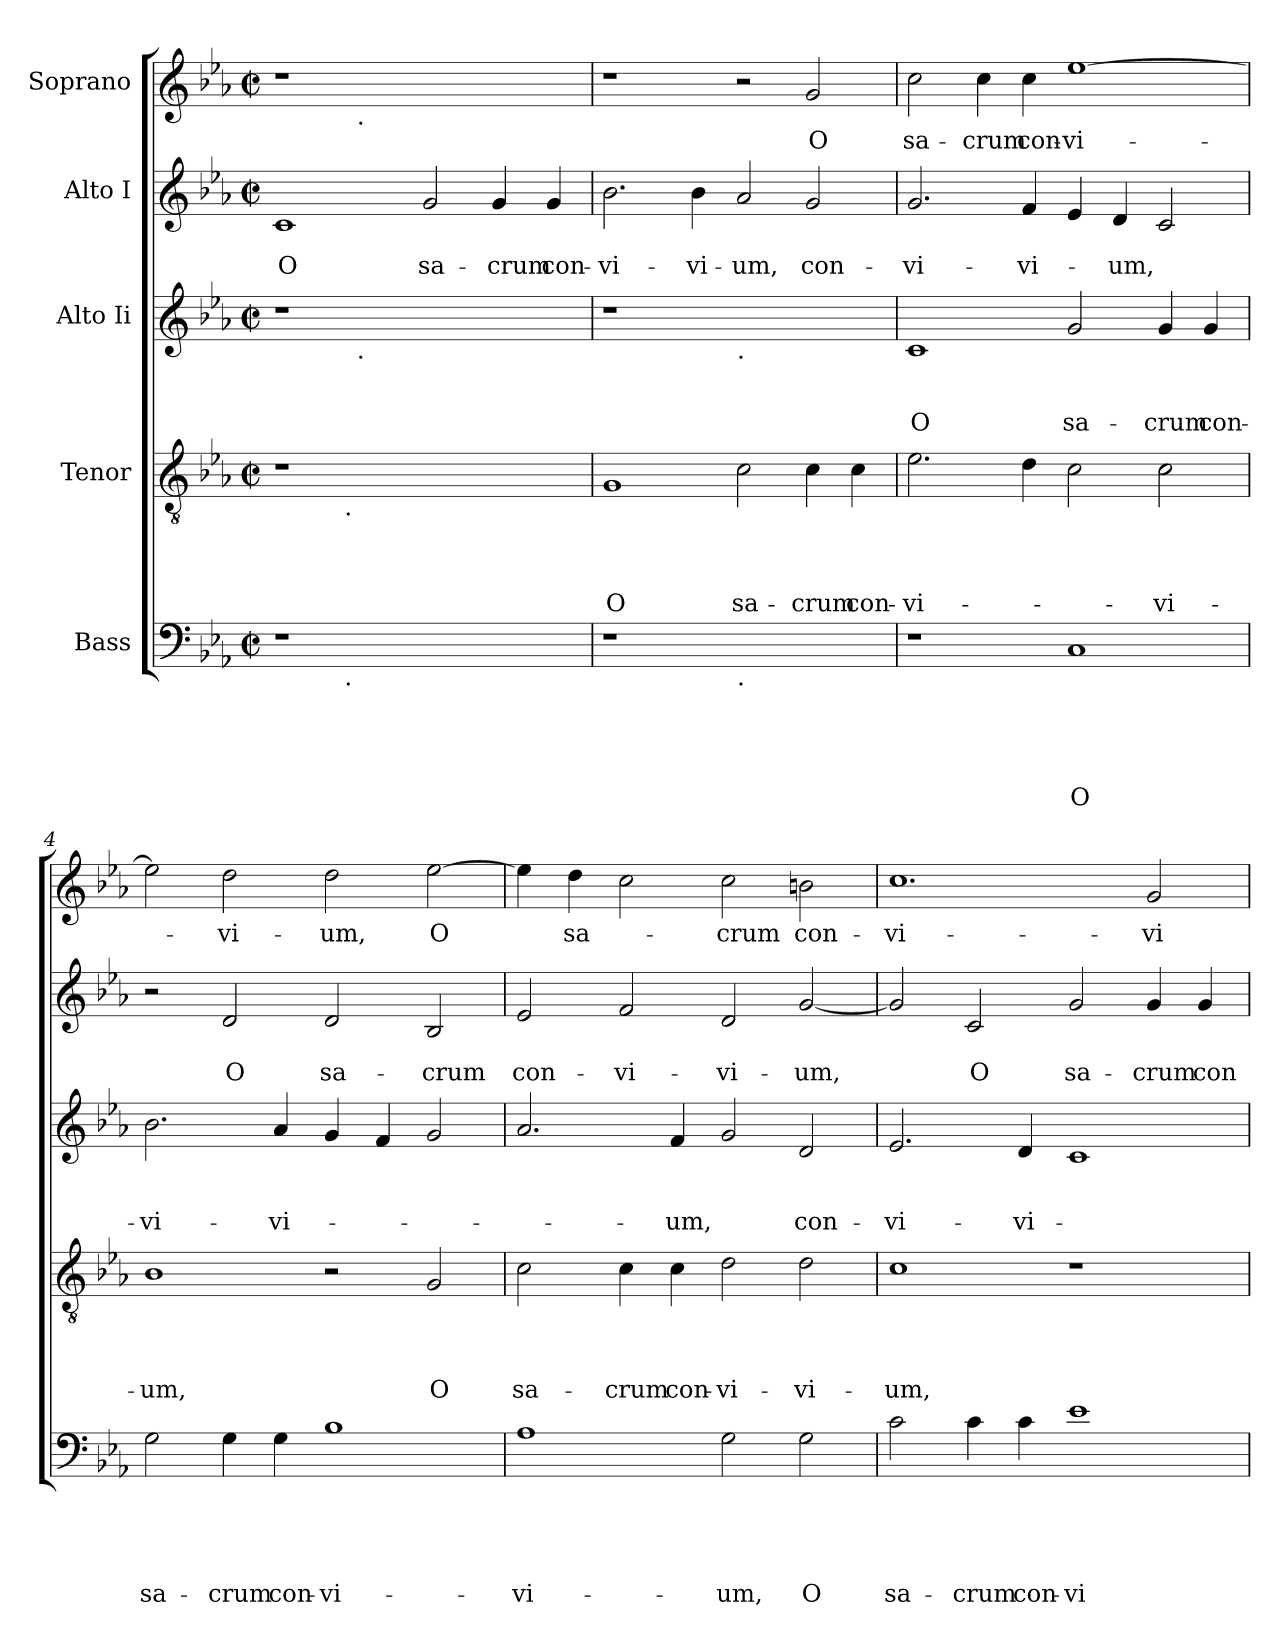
**kern	**text	**text	**text	**text	**text	**kern	**text	**text	**text	**text	**kern	**text	**text	**text	**kern	**text	**text	**kern	**text
*part5	*part5	*part5	*part5	*part5	*part5	*part4	*part4	*part4	*part4	*part4	*part3	*part3	*part3	*part3	*part2	*part2	*part2	*part1	*part1
*staff5	*staff5	*staff5	*staff5	*staff5	*staff5	*staff4	*staff4	*staff4	*staff4	*staff4	*staff3	*staff3	*staff3	*staff3	*staff2	*staff2	*staff2	*staff1	*staff1
*I"Bass	*	*	*	*	*	*I"Tenor	*	*	*	*	*I"Alto Ii	*	*	*	*I"Alto I	*	*	*I"Soprano	*
*clefF4	*	*	*	*	*	*clefGv2	*	*	*	*	*clefG2	*	*	*	*clefG2	*	*	*clefG2	*
*k[b-e-a-]	*	*	*	*	*	*k[b-e-a-]	*	*	*	*	*k[b-e-a-]	*	*	*	*k[b-e-a-]	*	*	*k[b-e-a-]	*
*E-:	*	*	*	*	*	*E-:	*	*	*	*	*E-:	*	*	*	*E-:	*	*	*E-:	*
*M2/2	*	*	*	*	*	*M2/2	*	*	*	*	*M2/2	*	*	*	*M2/2	*	*	*M2/2	*
*met(c|)	*	*	*	*	*	*met(c|)	*	*	*	*	*met(c|)	*	*	*	*met(c|)	*	*	*met(c|)	*
=1	=1	=1	=1	=1	=1	=1	=1	=1	=1	=1	=1	=1	=1	=1	=1	=1	=1	=1	=1
!	!	!	!	!	!	!	!	!	!	!	!	!	!	!	!	!	!LO:LY:b	!	!
*^	*	*	*	*	*	*^	*	*	*	*	*^	*	*	*	*	*	*	*^	*
1r	2ryy	.	.	.	.	.	1r	2ryy	.	.	.	.	1r	2ryy	.	.	.	1c	.	O	1r	2ryy	.
!	!	!	!	!	!	!	!	!LO:TX:b:t=.	!	!	!	!	!	!	!	!	!	!	!	!	!	!	!
!	!LO:TX:b:t=.	!	!	!	!	!	!	!	!	!	!	!	!	!	!	!	!	!	!	!	!	!	!
.	1.ryy	.	.	.	.	.	.	1.ryy	.	.	.	.	.	32ryy	.	.	.	.	.	.	.	32ryy	.
!	!	!	!	!	!	!	!	!	!	!	!	!	!	!	!	!	!	!	!	!	!	!LO:TX:b:t=.	!
!	!	!	!	!	!	!	!	!	!	!	!	!	!	!LO:TX:b:t=.	!	!	!	!	!	!	!	!	!
.	.	.	.	.	.	.	.	.	.	.	.	.	.	1ryy	.	.	.	.	.	.	.	1ryy	.
!	!	!	!	!	!	!	!	!	!	!	!	!	!	!	!	!	!	!	!	!LO:LY:b	!	!	!
1ryy	.	.	.	.	.	.	1ryy	.	.	.	.	.	1ryy	.	.	.	.	2g/	.	sa-	1ryy	.	.
!	!	!	!	!	!	!	!	!	!	!	!	!	!	!	!	!	!	!	!	!LO:LY:b	!	!	!
.	.	.	.	.	.	.	.	.	.	.	.	.	.	.	.	.	.	4g/	.	-crum	.	.	.
.	.	.	.	.	.	.	.	.	.	.	.	.	.	4...ryy	.	.	.	.	.	.	.	4...ryy	.
!	!	!	!	!	!	!	!	!	!	!	!	!	!	!	!	!	!	!	!	!LO:LY:b	!	!	!
.	.	.	.	.	.	.	.	.	.	.	.	.	.	.	.	.	.	4g/	.	con-	.	.	.
=2	=2	=2	=2	=2	=2	=2	=2	=2	=2	=2	=2	=2	=2	=2	=2	=2	=2	=2	=2	=2	=2	=2	=2
!	!	!	!	!	!	!	!	!	!	!	!	!LO:LY:b	!	!	!	!	!	!	!	!LO:LY:b	!	!	!
*v	*v	*	*	*	*	*	*	*	*	*	*	*	*v	*v	*	*	*	*	*	*	*v	*v	*
*	*	*	*	*	*	*v	*v	*	*	*	*	*	*	*	*	*	*	*	*	*
1r	.	.	.	.	.	1G	.	.	.	O	1r	.	.	.	2.b-\	.	-vi-	1r	.
!	!	!	!	!	!	!	!	!	!	!	!	!	!	!	!	!	!LO:LY:b	!	!
.	.	.	.	.	.	.	.	.	.	.	.	.	.	.	4b-\	.	-vi-	.	.
!	!	!	!	!	!	!	!	!	!	!	!LO:TX:b:t=.	!	!	!	!	!	!	!	!
!LO:TX:b:t=.	!	!	!	!	!	!	!	!	!	!	!	!	!	!	!	!	!	!	!
!	!	!	!	!	!	!	!	!	!	!LO:LY:b	!	!	!	!	!	!	!LO:LY:b	!	!
1ryy	.	.	.	.	.	2c\	.	.	.	sa-	1ryy	.	.	.	2a-/	.	-um,	2r	.
!	!	!	!	!	!	!	!	!	!	!LO:LY:b	!	!	!	!	!	!	!LO:LY:b	!	!LO:LY:b
.	.	.	.	.	.	4c\	.	.	.	-crum	.	.	.	.	2g/	.	con-	2g/	O
!	!	!	!	!	!	!	!	!	!	!LO:LY:b	!	!	!	!	!	!	!	!	!
.	.	.	.	.	.	4c\	.	.	.	con-	.	.	.	.	.	.	.	.	.
=3	=3	=3	=3	=3	=3	=3	=3	=3	=3	=3	=3	=3	=3	=3	=3	=3	=3	=3	=3
!	!	!	!	!	!	!	!	!	!	!LO:LY:b	!	!	!	!LO:LY:b	!	!	!LO:LY:b	!	!LO:LY:b
1r	.	.	.	.	.	2.e-\	.	.	.	-vi-	1c	.	.	O	2.g/	.	-vi-	2cc\	sa-
!	!	!	!	!	!	!	!	!	!	!	!	!	!	!	!	!	!	!	!LO:LY:b
.	.	.	.	.	.	.	.	.	.	.	.	.	.	.	.	.	.	4cc\	-crum
!	!	!	!	!	!	!	!	!	!	!	!	!	!	!	!	!	!LO:LY:b	!	!LO:LY:b
.	.	.	.	.	.	4d\	.	.	.	.	.	.	.	.	4f/	.	-vi-	4cc\	con-
!	!	!	!	!	!LO:LY:b	!	!	!	!	!	!	!	!	!LO:LY:b	!	!	!	!	!LO:LY:b
1C	.	.	.	.	O	2c\	.	.	.	.	2g/	.	.	sa-	4e-/	.	.	[<1ee-	-vi-
!	!	!	!	!	!	!	!	!	!	!	!	!	!	!	!	!	!LO:LY:b	!	!
.	.	.	.	.	.	.	.	.	.	.	.	.	.	.	4d/	.	-um,	.	.
!	!	!	!	!	!	!	!	!	!	!LO:LY:b	!	!	!	!LO:LY:b	!	!	!	!	!
.	.	.	.	.	.	2c\	.	.	.	-vi-	4g/	.	.	-crum	2c/	.	.	.	.
!	!	!	!	!	!	!	!	!	!	!	!	!	!	!LO:LY:b	!	!	!	!	!
.	.	.	.	.	.	.	.	.	.	.	4g/	.	.	con-	.	.	.	.	.
!!LO:LB:g=z
=4	=4	=4	=4	=4	=4	=4	=4	=4	=4	=4	=4	=4	=4	=4	=4	=4	=4	=4	=4
!	!	!	!	!	!LO:LY:b	!	!	!	!	!LO:LY:b	!	!	!	!LO:LY:b	!	!	!	!	!
2G\	.	.	.	.	sa-	1B-	.	.	.	-um,	2.b-\	.	.	-vi-	2r	.	.	2ee-\]	.
!	!	!	!	!	!LO:LY:b	!	!	!	!	!	!	!	!	!	!	!	!LO:LY:b	!	!LO:LY:b
4G\	.	.	.	.	-crum	.	.	.	.	.	.	.	.	.	2d/	.	O	2dd\	-vi-
!	!	!	!	!	!LO:LY:b	!	!	!	!	!	!	!	!	!LO:LY:b	!	!	!	!	!
4G\	.	.	.	.	con-	.	.	.	.	.	4a-/	.	.	-vi-	.	.	.	.	.
!	!	!	!	!	!LO:LY:b:rj	!	!	!	!	!	!	!	!	!	!	!	!LO:LY:b	!	!LO:LY:b
1B-	.	.	.	.	-vi-	2r	.	.	.	.	4g/	.	.	.	2d/	.	sa-	2dd\	-um,
.	.	.	.	.	.	.	.	.	.	.	4f/	.	.	.	.	.	.	.	.
!	!	!	!	!	!	!	!	!	!	!LO:LY:b	!	!	!	!	!	!	!LO:LY:b	!	!LO:LY:b
.	.	.	.	.	.	2G/	.	.	.	O	2g/	.	.	.	2B-/	.	-crum	[>2ee-\	O
=5	=5	=5	=5	=5	=5	=5	=5	=5	=5	=5	=5	=5	=5	=5	=5	=5	=5	=5	=5
!	!	!	!	!	!LO:LY:b	!	!	!	!	!LO:LY:b	!	!	!	!	!	!	!LO:LY:b	!	!
1A-	.	.	.	.	-vi-	2c\	.	.	.	sa-	2.a-/	.	.	.	2e-/	.	con-	4ee-\]	.
!	!	!	!	!	!	!	!	!	!	!	!	!	!	!	!	!	!	!	!LO:LY:b:rj
.	.	.	.	.	.	.	.	.	.	.	.	.	.	.	.	.	.	4dd\	sa-
!	!	!	!	!	!	!	!	!	!	!LO:LY:b	!	!	!	!	!	!	!LO:LY:b	!	!
.	.	.	.	.	.	4c\	.	.	.	-crum	.	.	.	.	2f/	.	-vi-	2cc\	.
!	!	!	!	!	!	!	!	!	!	!LO:LY:b	!	!	!	!LO:LY:b	!	!	!	!	!
.	.	.	.	.	.	4c\	.	.	.	con-	4f/	.	.	-um,	.	.	.	.	.
!	!	!	!	!	!LO:LY:b	!	!	!	!	!LO:LY:b:rj	!	!	!	!	!	!	!LO:LY:b	!	!LO:LY:b
2G\	.	.	.	.	-um,	2d\	.	.	.	-vi-	2g/	.	.	.	2d/	.	-vi-	2cc\	-crum
!	!	!	!	!	!LO:LY:b	!	!	!	!	!LO:LY:b	!	!	!	!LO:LY:b	!	!	!LO:LY:b	!	!LO:LY:b
2G\	.	.	.	.	O	2d\	.	.	.	-vi-	2d/	.	.	con-	[<2g/	.	-um,	2bn\	con-
=6	=6	=6	=6	=6	=6	=6	=6	=6	=6	=6	=6	=6	=6	=6	=6	=6	=6	=6	=6
!	!	!	!	!	!LO:LY:b	!	!	!	!	!LO:LY:b	!	!	!	!LO:LY:b	!	!	!	!	!LO:LY:b
2c\	.	.	.	.	sa-	1c	.	.	.	-um,	2.e-/	.	.	-vi-	2g/]	.	.	1.cc	-vi-
!	!	!	!	!	!LO:LY:b:rj	!	!	!	!	!	!	!	!	!	!	!	!LO:LY:b	!	!
4c\	.	.	.	.	-crum	.	.	.	.	.	.	.	.	.	2c/	.	O	.	.
!	!	!	!	!	!LO:LY:b	!	!	!	!	!	!	!	!	!LO:LY:b	!	!	!	!	!
4c\	.	.	.	.	con-	.	.	.	.	.	4d/	.	.	-vi-	.	.	.	.	.
!	!	!	!	!	!LO:LY:b:rj	!	!	!	!	!	!	!	!	!	!	!	!LO:LY:b	!	!
1e-	.	.	.	.	-vi-	1r	.	.	.	.	1c	.	.	.	2g/	.	sa-	.	.
!	!	!	!	!	!	!	!	!	!	!	!	!	!	!	!	!	!LO:LY:b:rj	!	!LO:LY:b
.	.	.	.	.	.	.	.	.	.	.	.	.	.	.	4g/	.	-crum	2g/	-vi-
!	!	!	!	!	!	!	!	!	!	!	!	!	!	!	!	!	!LO:LY:b	!	!
.	.	.	.	.	.	.	.	.	.	.	.	.	.	.	4g/	.	con-	.	.
=	=	=	=	=	=	=	=	=	=	=	=	=	=	=	=	=	=	=	=
*-	*-	*-	*-	*-	*-	*-	*-	*-	*-	*-	*-	*-	*-	*-	*-	*-	*-	*-	*-
